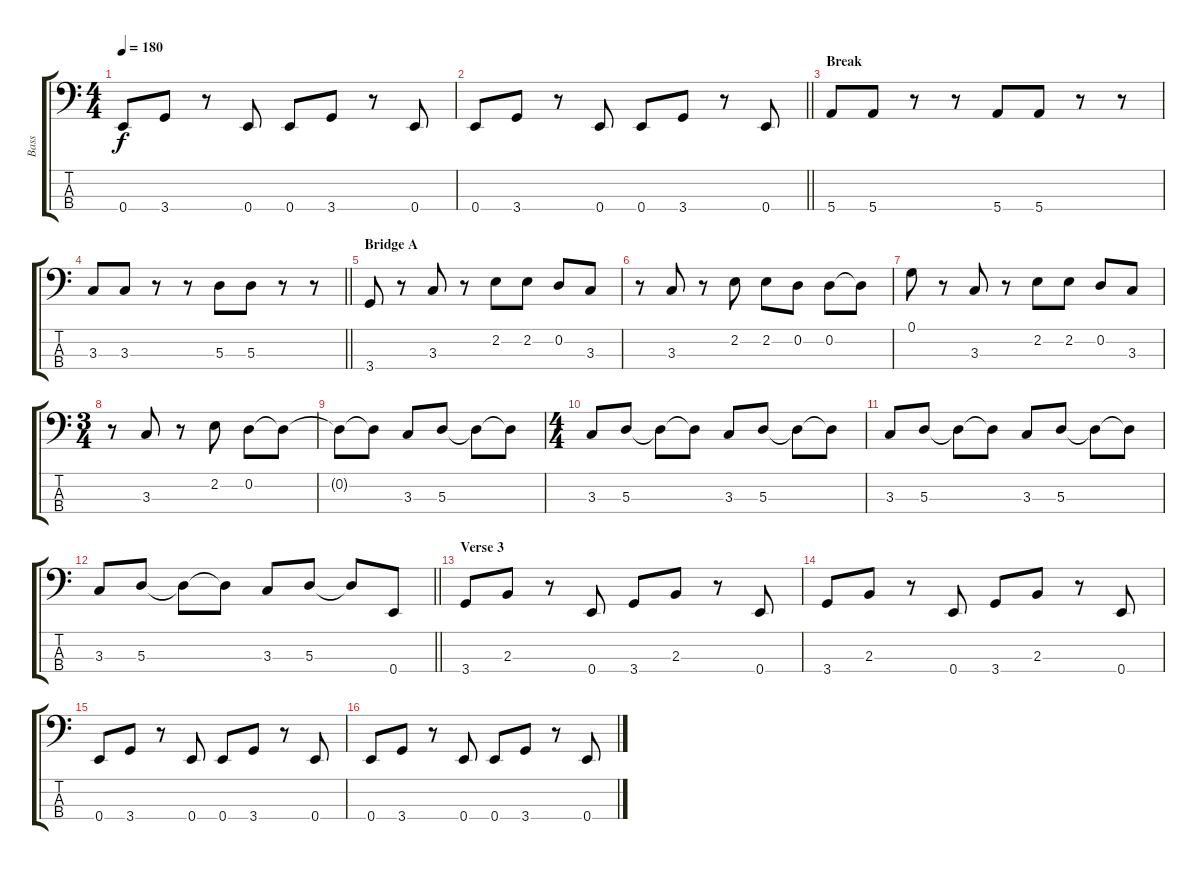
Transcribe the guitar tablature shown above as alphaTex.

\track ("Bass" "Bass") {instrument electricbasspick}
\staff {score tabs}
\tuning (G2 D2 A1 E1) {hide}
\ts (4 4)
\tempo 180
\clef f4
\ks c
0.4.8{dy f} 3.4.8 r.8 0.4.8 0.4.8 3.4.8 r.8 0.4.8 |
\barLineRight lightlight
0.4.8 3.4.8 r.8 0.4.8 0.4.8 3.4.8 r.8 0.4.8 |
\section ("" "Break")
5.4.8 5.4.8 r.8 r.8 5.4.8 5.4.8 r.8 r.8 |
\barLineRight lightlight
3.3.8 3.3.8 r.8 r.8 5.3.8 5.3.8 r.8 r.8 |
\section ("" "Bridge A")
3.4.8 r.8 3.3.8 r.8 2.2.8 2.2.8 0.2.8 3.3.8 |
r.8 3.3.8 r.8 2.2.8 2.2.8 0.2.8 0.2.8 0.2{t}.8 |
0.1.8 r.8 3.3.8 r.8 2.2.8 2.2.8 0.2.8 3.3.8 |
\ts (3 4)
r.8 3.3.8 r.8 2.2.8 0.2.8 0.2{t}.8 |
0.2{t}.8 0.2{t}.8 3.3.8 5.3.8 5.3{t}.8 5.3{t}.8 |
\ts (4 4)
3.3.8 5.3.8 5.3{t}.8 5.3{t}.8 3.3.8 5.3.8 5.3{t}.8 5.3{t}.8 |
3.3.8 5.3.8 5.3{t}.8 5.3{t}.8 3.3.8 5.3.8 5.3{t}.8 5.3{t}.8 |
\barLineRight lightlight
3.3.8 5.3.8 5.3{t}.8 5.3{t}.8 3.3.8 5.3.8 5.3{t}.8 0.4.8 |
\section ("" "Verse 3")
3.4.8 2.3.8 r.8 0.4.8 3.4.8 2.3.8 r.8 0.4.8 |
3.4.8 2.3.8 r.8 0.4.8 3.4.8 2.3.8 r.8 0.4.8 |
0.4.8 3.4.8 r.8 0.4.8 0.4.8 3.4.8 r.8 0.4.8 |
0.4.8 3.4.8 r.8 0.4.8 0.4.8 3.4.8 r.8 0.4.8
